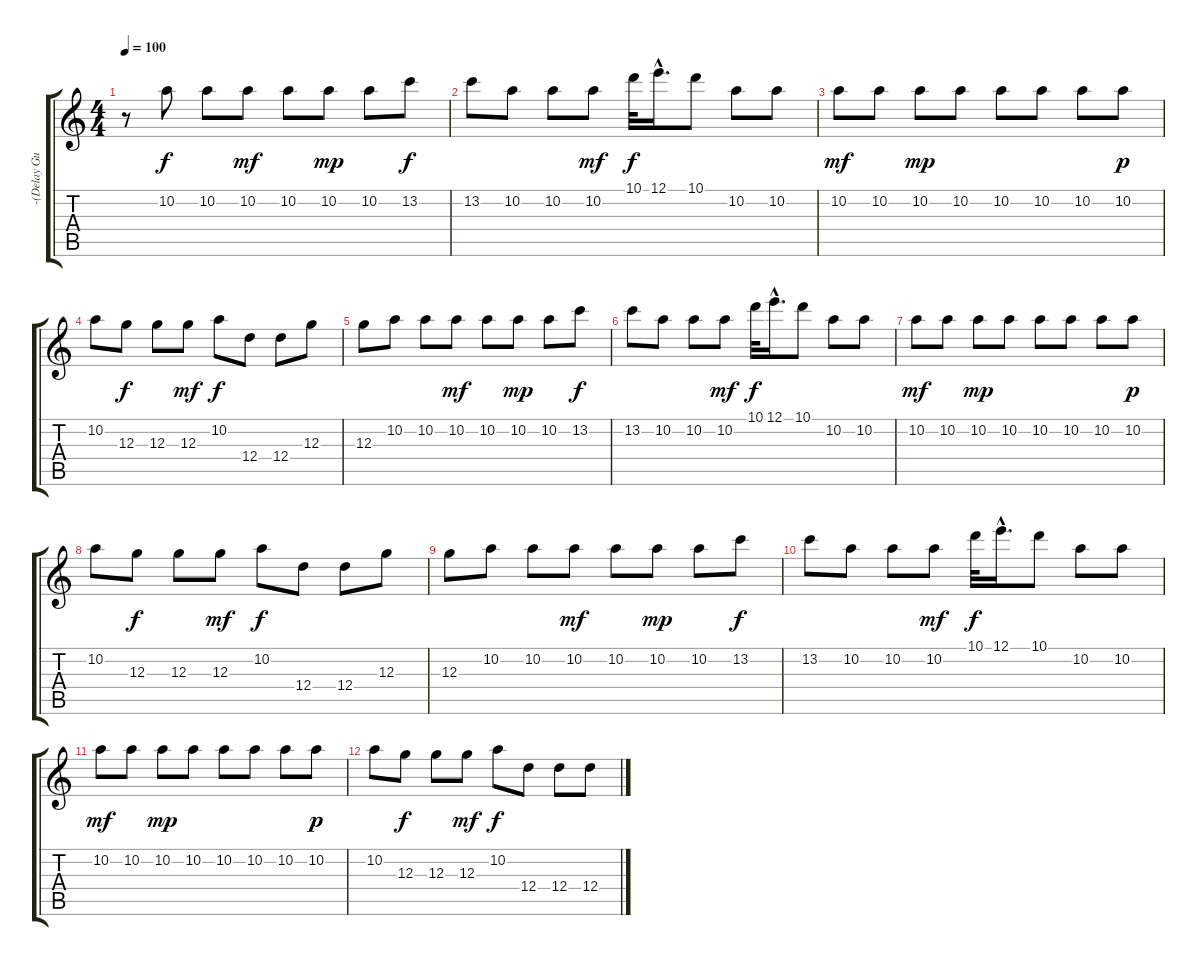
\track ("-(Delay Guitar 1)-" "-(Delay Gu") {instrument electricguitarclean}
\staff {score tabs}
\tuning (E4 B3 G3 D3 A2 E2) {hide}
\ts (4 4)
\tempo 100
\clef g2
\ks c
r.8{dy f instrument electricguitarclean} 10.2.8 10.2.8 10.2.8{dy mf} 10.2.8 10.2.8{dy mp} 10.2.8 13.2.8{dy f} |
13.2.8 10.2.8 10.2.8 10.2.8{dy mf} 10.1.32{dy f} 12.1{hac}.16{d} 10.1.8 10.2.8 10.2.8 |
10.2.8{dy mf} 10.2.8 10.2.8{dy mp} 10.2.8 10.2.8 10.2.8 10.2.8 10.2.8{dy p} |
10.2.8 12.3.8{dy f} 12.3.8 12.3.8{dy mf} 10.2.8{dy f} 12.4.8 12.4.8 12.3.8 |
12.3.8 10.2.8 10.2.8 10.2.8{dy mf} 10.2.8 10.2.8{dy mp} 10.2.8 13.2.8{dy f} |
13.2.8 10.2.8 10.2.8 10.2.8{dy mf} 10.1.32{dy f} 12.1{hac}.16{d} 10.1.8 10.2.8 10.2.8 |
10.2.8{dy mf} 10.2.8 10.2.8{dy mp} 10.2.8 10.2.8 10.2.8 10.2.8 10.2.8{dy p} |
10.2.8 12.3.8{dy f} 12.3.8 12.3.8{dy mf} 10.2.8{dy f} 12.4.8 12.4.8 12.3.8 |
12.3.8 10.2.8 10.2.8 10.2.8{dy mf} 10.2.8 10.2.8{dy mp} 10.2.8 13.2.8{dy f} |
13.2.8 10.2.8 10.2.8 10.2.8{dy mf} 10.1.32{dy f} 12.1{hac}.16{d} 10.1.8 10.2.8 10.2.8 |
10.2.8{dy mf} 10.2.8 10.2.8{dy mp} 10.2.8 10.2.8 10.2.8 10.2.8 10.2.8{dy p} |
10.2.8 12.3.8{dy f} 12.3.8 12.3.8{dy mf} 10.2.8{dy f} 12.4.8 12.4.8 12.4.8
